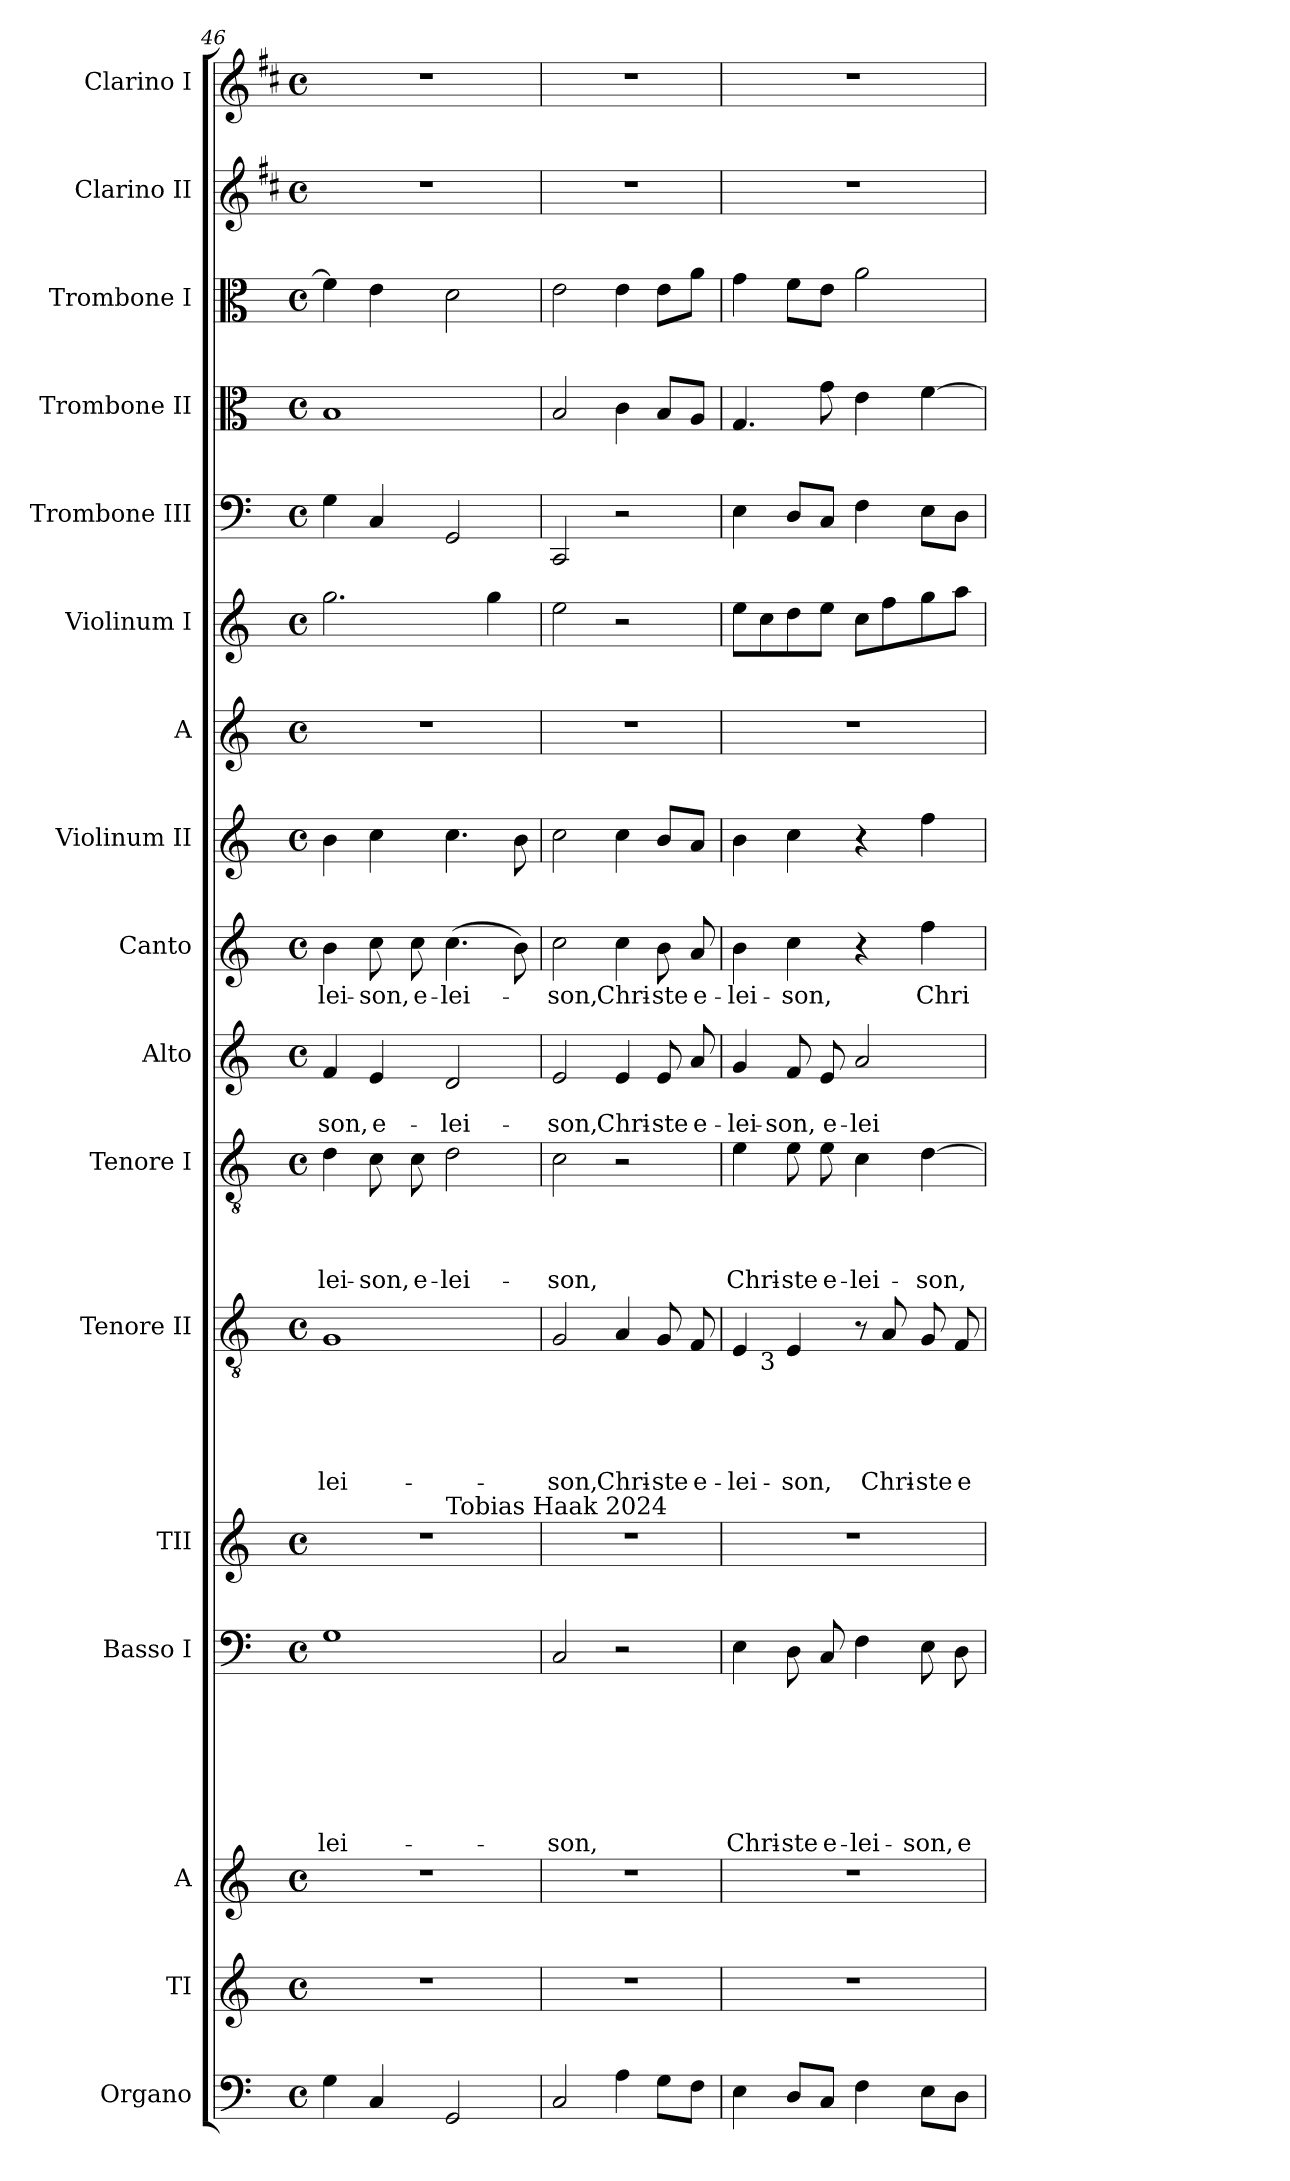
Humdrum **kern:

**kern	**kern	**kern	**kern	**text	**text	**text	**text	**text	**text	**text	**kern	**kern	**text	**text	**text	**text	**text	**kern	**text	**text	**text	**text	**kern	**text	**text	**kern	**text	**kern	**kern	**kern	**kern	**kern	**kern	**kern	**kern
*part17	*part16	*part15	*part14	*part14	*part14	*part14	*part14	*part14	*part14	*part14	*part13	*part12	*part12	*part12	*part12	*part12	*part12	*part11	*part11	*part11	*part11	*part11	*part10	*part10	*part10	*part9	*part9	*part8	*part7	*part6	*part5	*part4	*part3	*part2	*part1
*staff17	*staff16	*staff15	*staff14	*staff14	*staff14	*staff14	*staff14	*staff14	*staff14	*staff14	*staff13	*staff12	*staff12	*staff12	*staff12	*staff12	*staff12	*staff11	*staff11	*staff11	*staff11	*staff11	*staff10	*staff10	*staff10	*staff9	*staff9	*staff8	*staff7	*staff6	*staff5	*staff4	*staff3	*staff2	*staff1
*I"Organo	*I"TI	*I"A	*I"Basso I	*	*	*	*	*	*	*	*I"TII	*I"Tenore II	*	*	*	*	*	*I"Tenore I	*	*	*	*	*I"Alto	*	*	*I"Canto	*	*I"Violinum II	*I"A	*I"Violinum I	*I"Trombone III	*I"Trombone II	*I"Trombone I	*I"Clarino II	*I"Clarino I
*I'O	*I'TI	*I'A	*I'B I	*	*	*	*	*	*	*	*I'TII	*I'TII	*	*	*	*	*	*I'TI	*	*	*	*	*I'A	*	*	*I'C	*	*I'V II	*I'A	*I'V I	*I'Trb III	*I'Trb II	*I'Trb I	*I'Cla II	*I'Cla I
*clefF4	*clefG2	*clefG2	*clefF4	*	*	*	*	*	*	*	*clefG2	*clefGv2	*	*	*	*	*	*clefGv2	*	*	*	*	*clefG2	*	*	*clefG2	*	*clefG2	*clefG2	*clefG2	*clefF4	*clefC3	*clefC3	*clefG2	*clefG2
*	*	*	*	*	*	*	*	*	*	*	*	*	*	*	*	*	*	*	*	*	*	*	*	*	*	*	*	*	*	*	*	*	*	*ITrd1c2	*ITrd1c2
*k[]	*k[]	*k[]	*k[]	*	*	*	*	*	*	*	*k[]	*k[]	*	*	*	*	*	*k[]	*	*	*	*	*k[]	*	*	*k[]	*	*k[]	*k[]	*k[]	*k[]	*k[]	*k[]	*k[]	*k[]
*C:	*C:	*C:	*C:	*	*	*	*	*	*	*	*C:	*C:	*	*	*	*	*	*C:	*	*	*	*	*C:	*	*	*C:	*	*C:	*C:	*C:	*C:	*C:	*C:	*C:	*C:
*M4/4	*M4/4	*M4/4	*M4/4	*	*	*	*	*	*	*	*M4/4	*M4/4	*	*	*	*	*	*M4/4	*	*	*	*	*M4/4	*	*	*M4/4	*	*M4/4	*M4/4	*M4/4	*M4/4	*M4/4	*M4/4	*M4/4	*M4/4
*met(c)	*met(c)	*met(c)	*met(c)	*	*	*	*	*	*	*	*met(c)	*met(c)	*	*	*	*	*	*met(c)	*	*	*	*	*met(c)	*	*	*met(c)	*	*met(c)	*met(c)	*met(c)	*met(c)	*met(c)	*met(c)	*met(c)	*met(c)
=46	=46	=46	=46	=46	=46	=46	=46	=46	=46	=46	=46	=46	=46	=46	=46	=46	=46	=46	=46	=46	=46	=46	=46	=46	=46	=46	=46	=46	=46	=46	=46	=46	=46	=46	=46
!	!	!	!	!	!	!	!	!	!	!LO:LY:b	!	!	!	!	!	!	!LO:LY:b	!	!	!	!	!LO:LY:b	!	!	!LO:LY:b	!	!LO:LY:b	!	!	!	!	!	!	!	!
*	*	*	*	*	*	*	*	*	*	*	*^	*	*	*	*	*	*	*	*	*	*	*	*	*	*	*	*	*	*	*	*	*	*	*	*
4G\	1r	1r	1G	.	.	.	.	.	.	-lei-	1r	2ryy	1G	.	.	.	.	-lei-	4d\	.	.	.	-lei-	4f/	.	-son,	4b\	-lei-	4b\	1r	2.gg\	4G\	1B	4f\]	1r	1r
!	!	!	!	!	!	!	!	!	!	!	!	!	!	!	!	!	!	!	!	!	!	!	!LO:LY:b	!	!	!LO:LY:b	!	!LO:LY:b	!	!	!	!	!	!	!	!
4C/	.	.	.	.	.	.	.	.	.	.	.	.	.	.	.	.	.	.	8c\	.	.	.	-son,	4e/	.	e-	8cc\	-son,	4cc\	.	.	4C/	.	4e\	.	.
!	!	!	!	!	!	!	!	!	!	!	!	!	!	!	!	!	!	!	!	!	!	!	!LO:LY:b	!	!	!	!	!LO:LY:b	!	!	!	!	!	!	!	!
.	.	.	.	.	.	.	.	.	.	.	.	.	.	.	.	.	.	.	8c\	.	.	.	e-	.	.	.	8cc\	e-	.	.	.	.	.	.	.	.
!	!	!	!	!	!	!	!	!	!	!	!	!LO:TX:a:t=Tobias Haak 2024	!	!	!	!	!	!	!	!	!	!	!	!	!	!	!	!	!	!	!	!	!	!	!	!
!	!	!	!	!	!	!	!	!	!	!	!	!	!	!	!	!	!	!	!	!	!	!	!LO:LY:b	!	!	!LO:LY:b	!	!LO:LY:b	!	!	!	!	!	!	!	!
2GG</	.	.	.	.	.	.	.	.	.	.	.	2ryy	.	.	.	.	.	.	2d\	.	.	.	-lei-	2d/	.	-lei-	(>4.cc\	-lei-	4.cc\	.	.	2GG/	.	2d\	.	.
.	.	.	.	.	.	.	.	.	.	.	.	.	.	.	.	.	.	.	.	.	.	.	.	.	.	.	.	.	.	.	4gg\	.	.	.	.	.
.	.	.	.	.	.	.	.	.	.	.	.	.	.	.	.	.	.	.	.	.	.	.	.	.	.	.	8b\)	.	8b\	.	.	.	.	.	.	.
!!LO:PB:g=z
=47	=47	=47	=47	=47	=47	=47	=47	=47	=47	=47	=47	=47	=47	=47	=47	=47	=47	=47	=47	=47	=47	=47	=47	=47	=47	=47	=47	=47	=47	=47	=47	=47	=47	=47	=47	=47
!	!	!	!	!	!	!	!	!	!	!	!LO:TX:a:t=Tobias Haak 2024	!	!	!	!	!	!	!	!	!	!	!	!	!	!	!	!	!	!	!	!	!	!	!	!	!
!	!	!	!	!	!	!	!	!	!	!LO:LY:b	!	!	!	!	!	!	!	!LO:LY:b	!	!	!	!	!LO:LY:b	!	!	!LO:LY:b	!	!LO:LY:b	!	!	!	!	!	!	!	!
*	*	*	*	*	*	*	*	*	*	*	*v	*v	*	*	*	*	*	*	*	*	*	*	*	*	*	*	*	*	*	*	*	*	*	*	*	*
2C/	1r	1r	2C/	.	.	.	.	.	.	-son,	1r	2G/	.	.	.	.	-son,	2c\	.	.	.	-son,	2e/	.	-son,	2cc\	-son,	2cc\	1r	2ee\	2CC/	2B/	2e\	1r	1r
!	!	!	!	!	!	!	!	!	!	!	!	!	!	!	!	!	!LO:LY:b	!	!	!	!	!	!	!	!LO:LY:b	!	!LO:LY:b	!	!	!	!	!	!	!	!
4A\	.	.	2r	.	.	.	.	.	.	.	.	4A/	.	.	.	.	Chri-	2r	.	.	.	.	4e/	.	Chri-	4cc\	Chri-	4cc\	.	2r	2r	4c\	4e\	.	.
!	!	!	!	!	!	!	!	!	!	!	!	!	!	!	!	!	!LO:LY:b	!	!	!	!	!	!	!	!LO:LY:b	!	!LO:LY:b	!	!	!	!	!	!	!	!
8G\L	.	.	.	.	.	.	.	.	.	.	.	8G/	.	.	.	.	-ste	.	.	.	.	.	8e/	.	-ste	8b\	-ste	8b/L	.	.	.	8B/L	8e\L	.	.
!	!	!	!	!	!	!	!	!	!	!	!	!	!	!	!	!	!LO:LY:b	!	!	!	!	!	!	!	!LO:LY:b	!	!LO:LY:b	!	!	!	!	!	!	!	!
8F\J	.	.	.	.	.	.	.	.	.	.	.	8F/	.	.	.	.	e-	.	.	.	.	.	8a/	.	e-	8a/	e-	8a/J	.	.	.	8A/J	8a\J	.	.
=48	=48	=48	=48	=48	=48	=48	=48	=48	=48	=48	=48	=48	=48	=48	=48	=48	=48	=48	=48	=48	=48	=48	=48	=48	=48	=48	=48	=48	=48	=48	=48	=48	=48	=48	=48
!	!	!	!	!	!	!	!	!	!	!LO:LY:b	!	!	!	!	!	!	!LO:LY:b	!	!	!	!	!LO:LY:b	!	!	!LO:LY:b	!	!LO:LY:b	!	!	!	!	!	!	!	!
*	*	*	*	*	*	*	*	*	*	*	*	*^	*	*	*	*	*	*	*	*	*	*	*	*	*	*	*	*	*	*	*	*	*	*	*
4E\	1r	1r	4E\	.	.	.	.	.	.	Chri-	1r	4E/	8ryy	.	.	.	.	-lei-	4e\	.	.	.	Chri-	4g/	.	-lei-	4b\	-lei-	4b\	1r	8ee\L	4E\	4.G/	4g\	1r	1r
!	!	!	!	!	!	!	!	!	!	!	!	!	!LO:TX:b:t=3	!	!	!	!	!	!	!	!	!	!	!	!	!	!	!	!	!	!	!	!	!	!	!
.	.	.	.	.	.	.	.	.	.	.	.	.	2..ryy	.	.	.	.	.	.	.	.	.	.	.	.	.	.	.	.	.	8cc\	.	.	.	.	.
!	!	!	!	!	!	!	!	!	!	!LO:LY:b	!	!	!	!	!	!	!	!LO:LY:b	!	!	!	!	!LO:LY:b	!	!	!LO:LY:b	!	!LO:LY:b	!	!	!	!	!	!	!	!
8D/L	.	.	8D\	.	.	.	.	.	.	-ste	.	4E/	.	.	.	.	.	-son,	8e\	.	.	.	-ste	8f/	.	-son,	4cc\	-son,	4cc\	.	8dd\	8D/L	.	8f\L	.	.
!	!	!	!	!	!	!	!	!	!	!LO:LY:b	!	!	!	!	!	!	!	!	!	!	!	!	!LO:LY:b	!	!	!LO:LY:b	!	!	!	!	!	!	!	!	!	!
8C/J	.	.	8C/	.	.	.	.	.	.	e-	.	.	.	.	.	.	.	.	8e\	.	.	.	e-	8e/	.	e-	.	.	.	.	8ee\J	8C/J	8g\	8e\J	.	.
!	!	!	!	!	!	!	!	!	!	!LO:LY:b	!	!	!	!	!	!	!	!	!	!	!	!	!LO:LY:b	!	!	!LO:LY:b	!	!	!	!	!	!	!	!	!	!
4F\	.	.	4F\	.	.	.	.	.	.	-lei-	.	8r	.	.	.	.	.	.	4c\	.	.	.	-lei-	2a/	.	-lei-	4r	.	4r	.	8cc\L	4F\	4e\	2a\	.	.
!	!	!	!	!	!	!	!	!	!	!	!	!	!	!	!	!	!	!LO:LY:b	!	!	!	!	!	!	!	!	!	!	!	!	!	!	!	!	!	!
.	.	.	.	.	.	.	.	.	.	.	.	8A/	.	.	.	.	.	Chri-	.	.	.	.	.	.	.	.	.	.	.	.	8ff\	.	.	.	.	.
!	!	!	!	!	!	!	!	!	!	!LO:LY:b	!	!	!	!	!	!	!	!LO:LY:b	!	!	!	!	!LO:LY:b	!	!	!	!	!LO:LY:b	!	!	!	!	!	!	!	!
8E\L	.	.	8E\	.	.	.	.	.	.	-son,	.	8G/	.	.	.	.	.	-ste	[>4d\	.	.	.	-son,	.	.	.	4ff\	Chri-	4ff\	.	8gg\	8E\L	[>4f\	.	.	.
!	!	!	!	!	!	!	!	!	!	!LO:LY:b	!	!	!	!	!	!	!	!LO:LY:b	!	!	!	!	!	!	!	!	!	!	!	!	!	!	!	!	!	!
8D\J	.	.	8D\	.	.	.	.	.	.	e-	.	8F/	.	.	.	.	.	e-	.	.	.	.	.	.	.	.	.	.	.	.	8aa\J	8D\J	.	.	.	.
*	*	*	*	*	*	*	*	*	*	*	*	*v	*v	*	*	*	*	*	*	*	*	*	*	*	*	*	*	*	*	*	*	*	*	*	*	*
=	=	=	=	=	=	=	=	=	=	=	=	=	=	=	=	=	=	=	=	=	=	=	=	=	=	=	=	=	=	=	=	=	=	=	=
*-	*-	*-	*-	*-	*-	*-	*-	*-	*-	*-	*-	*-	*-	*-	*-	*-	*-	*-	*-	*-	*-	*-	*-	*-	*-	*-	*-	*-	*-	*-	*-	*-	*-	*-	*-
